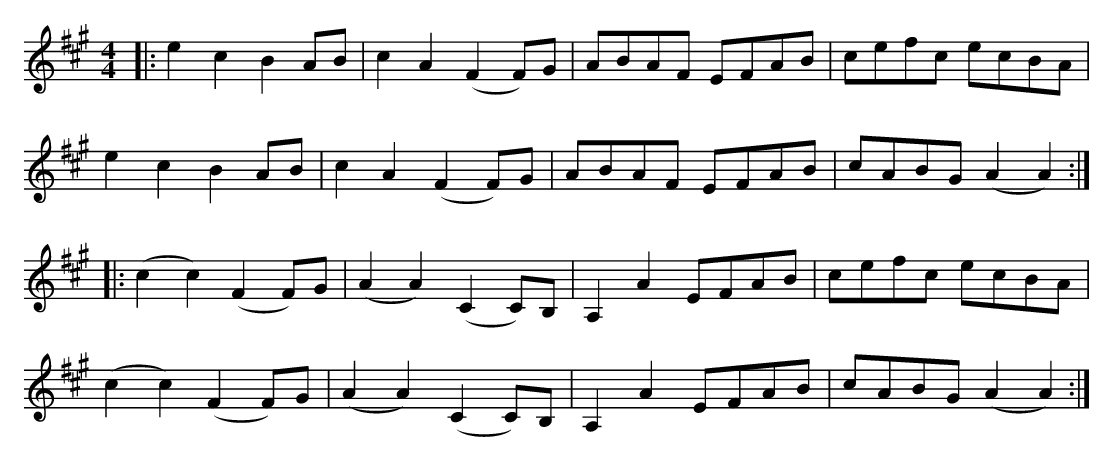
X:1
M:4/4
K:A
|:e2 c2 B2 AB|c2 A2 (F2 F)G|ABAF EFAB|cefc ecBA|
e2 c2 B2 AB|c2 A2 (F2 F)G|ABAF EFAB|cABG (A2 A2):|
|:(c2 c2) (F2 F)G|(A2 A2) (C2 C)B,|A,2 A2 EFAB|cefc ecBA|
(c2 c2) (F2 F)G|(A2 A2) (C2 C)B,|A,2 A2 EFAB|cABG (A2 A2):|
